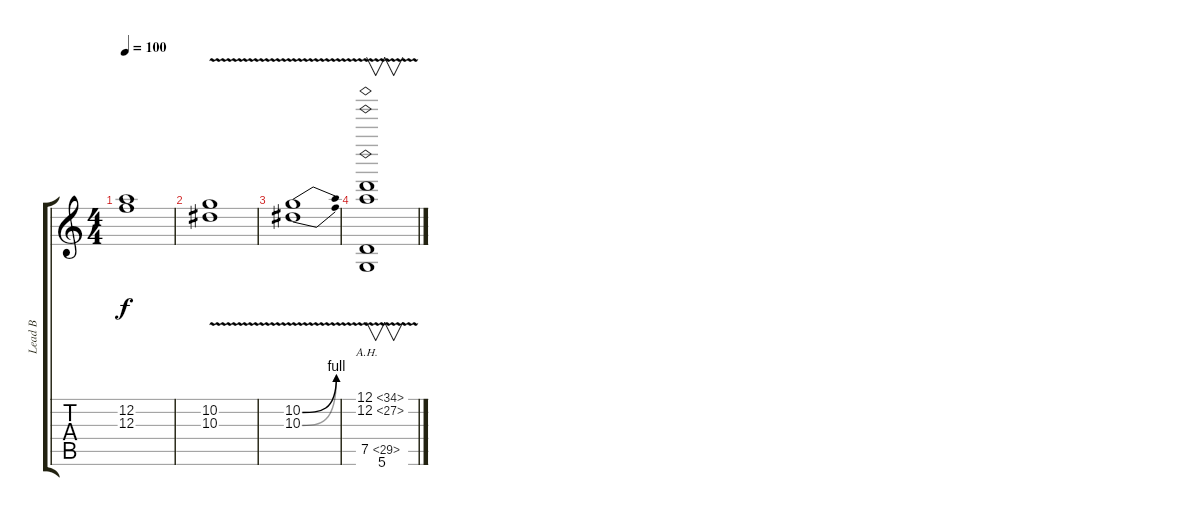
\track ("Lead B" "Lead B") {instrument distortionguitar}
\staff {score tabs}
\tuning (D4 A3 F3 C3 G2 D2) {hide}
\ts (4 4)
\tempo 100
\clef g2
\ks c
(12.2{t} 12.3{t}).1{dy f} |
(10.2{v} 10.3{v}).1 |
(10.2{be (bend 0 0 60 4) v} 10.3{be (bend 0 0 60 4) v}).1 |
(12.1{ah 22 v} 12.2{ah 15 v} 7.5{ah 22} 5.6).1{v}
